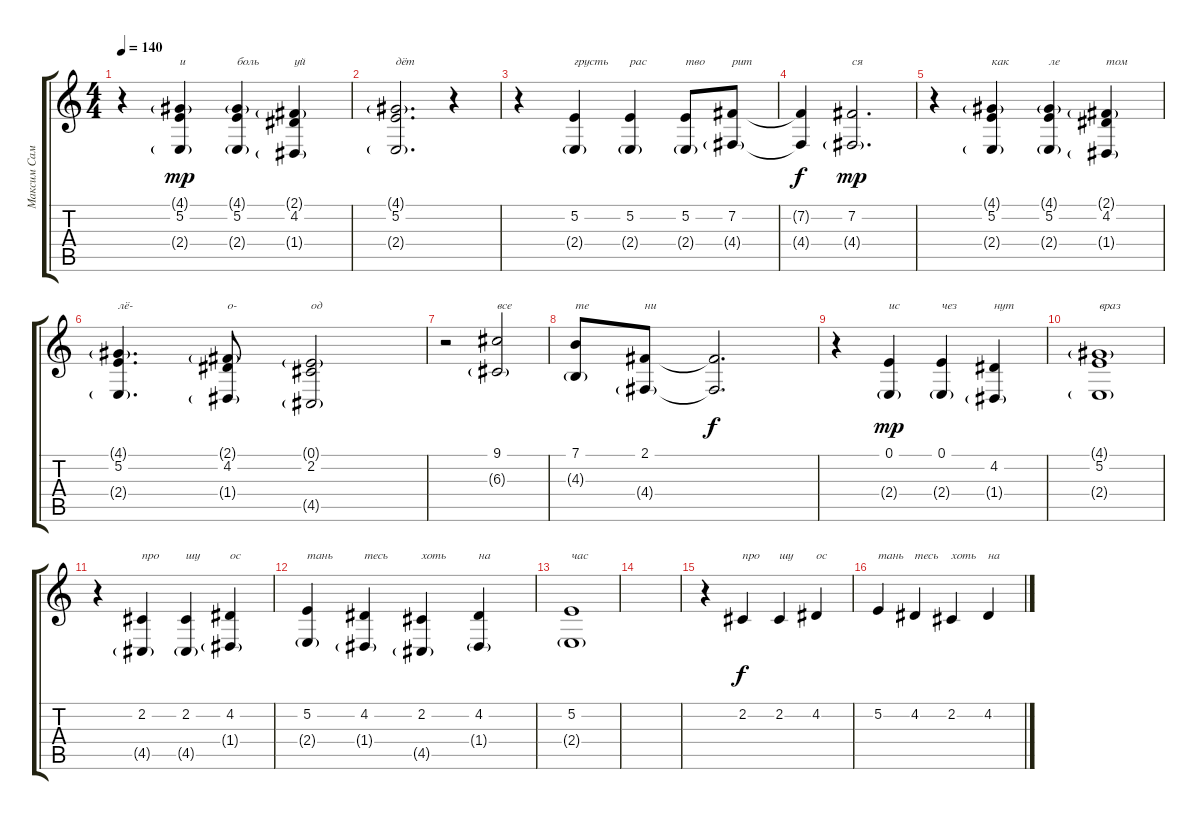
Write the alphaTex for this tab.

\track ("Максим Самосват" "Максим Сам") {instrument bassoon}
\staff {score tabs}
\tuning (E4 B3 G3 D3 A2 E2) {hide}
\ts (4 4)
\tempo 140
\clef g2
\ks c
r.4{dy mp} (4.1{g} 5.2 2.4{g}).4{txt "и"} (4.1{g} 5.2 2.4{g}).4{txt "боль"} (2.1{g} 4.2 1.4{g}).4{txt "уй"} |
(4.1{g} 5.2 2.4{g}).2{d txt "дёт"} r.4 |
r.4 (5.2 2.4{g}).4{txt "грусть"} (5.2 2.4{g}).4{txt "рас"} (5.2 2.4{g}).8{txt "тво"} (7.2 4.4{g}).8{txt "рит"} |
(7.2{t} 4.4{t}).4{dy f} (7.2 4.4{g}).2{d txt "ся" dy mp} |
r.4 (4.1{g} 5.2 2.4{g}).4{txt "как"} (4.1{g} 5.2 2.4{g}).4{txt "ле"} (2.1{g} 4.2 1.4{g}).4{txt "том"} |
(4.1{g} 5.2 2.4{g}).4{d txt "лё-"} (2.1{g} 4.2 1.4{g}).8{txt "о-"} (0.1{g} 2.2 4.5{g}).2{txt "од"} |
r.2 (9.1 6.3{g}).2{txt "все"} |
(7.1 4.3{g}).8{txt "те"} (2.1 4.4{g}).8{txt "ни"} (2.1{t} 4.4{t}).2{d dy f} |
r.4 (0.1 2.4{g}).4{txt "ис" dy mp} (0.1 2.4{g}).4{txt "чез"} (4.2 1.4{g}).4{txt "нут"} |
(4.1{g} 5.2 2.4{g}).1{txt "враз"} |
r.4 (2.2 4.5{g}).4{txt "про"} (2.2 4.5{g}).4{txt "шу"} (4.2 1.4{g}).4{txt "ос"} |
(5.2 2.4{g}).4{txt "тань"} (4.2 1.4{g}).4{txt "тесь"} (2.2 4.5{g}).4{txt "хоть"} (4.2 1.4{g}).4{txt "на"} |
(5.2 2.4{g}).1{txt "час"} |
|
r.4 2.2.4{txt "про" dy f} 2.2.4{txt "шу"} 4.2.4{txt "ос"} |
5.2.4{txt "тань"} 4.2.4{txt "тесь"} 2.2.4{txt "хоть"} 4.2.4{txt "на"}
